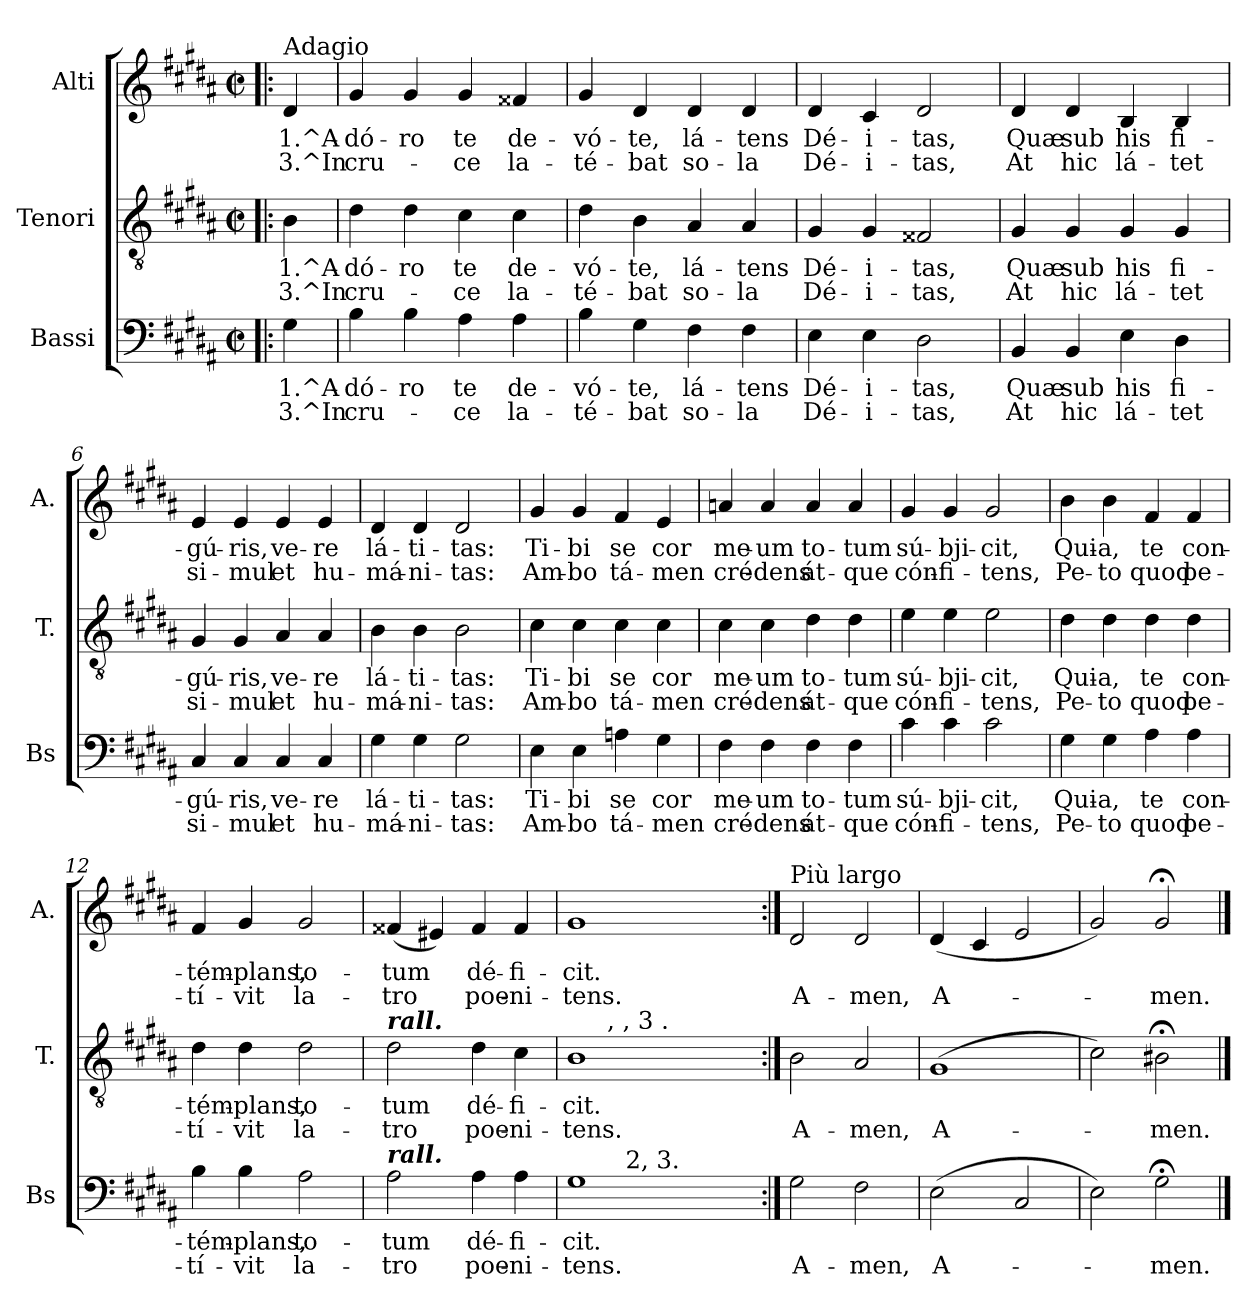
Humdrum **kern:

**kern	**text	**text	**kern	**text	**text	**kern	**text	**text
*part3	*part3	*part3	*part2	*part2	*part2	*part1	*part1	*part1
*staff3	*staff3	*staff3	*staff2	*staff2	*staff2	*staff1	*staff1	*staff1
*I"Bassi	*	*	*I"Tenori	*	*	*I"Alti	*	*
*I'Bs	*	*	*I'T.	*	*	*I'A.	*	*
*clefF4	*	*	*clefGv2	*	*	*clefG2	*	*
*k[f#c#g#d#a#]	*	*	*k[f#c#g#d#a#]	*	*	*k[f#c#g#d#a#]	*	*
*B:	*	*	*B:	*	*	*B:	*	*
*M2/2	*	*	*M2/2	*	*	*M2/2	*	*
*met(c|)	*	*	*met(c|)	*	*	*met(c|)	*	*
=1!|:	=1!|:	=1!|:	=1!|:	=1!|:	=1!|:	=1!|:	=1!|:	=1!|:
!	!	!	!	!	!	!LO:TX:a:t=Adagio	!	!
!	!LO:LY:b:rj	!LO:LY:b:rj	!	!LO:LY:b:rj	!LO:LY:b:rj	!	!LO:LY:b:rj	!LO:LY:b:rj
4G#\	1.^A-	3.^In	4B\	1.^A-	3.^In	4d#/	1.^A-	3.^In
=2	=2	=2	=2	=2	=2	=2	=2	=2
!	!LO:LY:b:rj	!LO:LY:b:rj	!	!LO:LY:b:rj	!LO:LY:b:rj	!	!LO:LY:b:rj	!LO:LY:b:rj
4B\	-dó-	cru-	4d#\	-dó-	cru-	4g#/	-dó-	cru-
!	!LO:LY:b:rj	!	!	!LO:LY:b:rj	!	!	!LO:LY:b:rj	!
4B\	-ro	.	4d#\	-ro	.	4g#/	-ro	.
!	!LO:LY:b:rj	!LO:LY:b:rj	!	!LO:LY:b:rj	!LO:LY:b:rj	!	!LO:LY:b:rj	!LO:LY:b:rj
4A#\	te	-ce	4c#\	te	-ce	4g#/	te	-ce
!	!LO:LY:b:rj	!LO:LY:b:rj	!	!LO:LY:b:rj	!LO:LY:b:rj	!	!LO:LY:b:rj	!LO:LY:b:rj
4A#\	de-	la-	4c#\	de-	la-	4f##X/	de-	la-
=3	=3	=3	=3	=3	=3	=3	=3	=3
!	!LO:LY:b:rj	!LO:LY:b:rj	!	!LO:LY:b:rj	!LO:LY:b:rj	!	!LO:LY:b:rj	!LO:LY:b:rj
4B\	-vó-	-té-	4d#\	-vó-	-té-	4g#/	-vó-	-té-
!	!LO:LY:b:rj	!LO:LY:b:rj	!	!LO:LY:b:rj	!LO:LY:b:rj	!	!LO:LY:b:rj	!LO:LY:b:rj
4G#\	-te,	-bat	4B\	-te,	-bat	4d#/	-te,	-bat
!	!LO:LY:b:rj	!LO:LY:b:rj	!	!LO:LY:b:rj	!LO:LY:b:rj	!	!LO:LY:b:rj	!LO:LY:b:rj
4F#\	lá-	so-	4A#/	lá-	so-	4d#/	lá-	so-
!	!LO:LY:b:rj	!LO:LY:b:rj	!	!LO:LY:b:rj	!LO:LY:b:rj	!	!LO:LY:b:rj	!LO:LY:b:rj
4F#\	-tens	-la	4A#/	-tens	-la	4d#/	-tens	-la
=4	=4	=4	=4	=4	=4	=4	=4	=4
!	!LO:LY:b:rj	!LO:LY:b:rj	!	!LO:LY:b:rj	!LO:LY:b:rj	!	!LO:LY:b:rj	!LO:LY:b:rj
4E\	Dé-	Dé-	4G#/	Dé-	Dé-	4d#/	Dé-	Dé-
!	!LO:LY:b:rj	!LO:LY:b:rj	!	!LO:LY:b:rj	!LO:LY:b:rj	!	!LO:LY:b:rj	!LO:LY:b:rj
4E\	-i-	-i-	4G#/	-i-	-i-	4c#/	-i-	-i-
!	!LO:LY:b:rj	!LO:LY:b:rj	!	!LO:LY:b:rj	!LO:LY:b:rj	!	!LO:LY:b:rj	!LO:LY:b:rj
2D#\	-tas,	-tas,	2F##X/	-tas,	-tas,	2d#/	-tas,	-tas,
!!LO:LB:g=z
=5	=5	=5	=5	=5	=5	=5	=5	=5
!	!LO:LY:b:rj	!LO:LY:b:rj	!	!LO:LY:b:rj	!LO:LY:b:rj	!	!LO:LY:b:rj	!LO:LY:b:rj
4BB/	Quæ	At	4G#/	Quæ	At	4d#/	Quæ	At
!	!LO:LY:b:rj	!LO:LY:b:rj	!	!LO:LY:b:rj	!LO:LY:b:rj	!	!LO:LY:b:rj	!LO:LY:b:rj
4BB/	sub	hic	4G#/	sub	hic	4d#/	sub	hic
!	!LO:LY:b:rj	!LO:LY:b:rj	!	!LO:LY:b:rj	!LO:LY:b:rj	!	!LO:LY:b:rj	!LO:LY:b:rj
4E\	his	lá-	4G#/	his	lá-	4B/	his	lá-
!	!LO:LY:b:rj	!LO:LY:b:rj	!	!LO:LY:b:rj	!LO:LY:b:rj	!	!LO:LY:b:rj	!LO:LY:b:rj
4D#\	fi-	-tet	4G#/	fi-	-tet	4B/	fi-	-tet
=6	=6	=6	=6	=6	=6	=6	=6	=6
!	!LO:LY:b:rj	!LO:LY:b:rj	!	!LO:LY:b:rj	!LO:LY:b:rj	!	!LO:LY:b:rj	!LO:LY:b:rj
4C#/	-gú-	si-	4G#/	-gú-	si-	4e/	-gú-	si-
!	!LO:LY:b:rj	!LO:LY:b:rj	!	!LO:LY:b:rj	!LO:LY:b:rj	!	!LO:LY:b:rj	!LO:LY:b:rj
4C#/	-ris,	-mul	4G#/	-ris,	-mul	4e/	-ris,	-mul
!	!LO:LY:b:rj	!LO:LY:b:rj	!	!LO:LY:b:rj	!LO:LY:b:rj	!	!LO:LY:b:rj	!LO:LY:b:rj
4C#/	ve-	et	4A#/	ve-	et	4e/	ve-	et
!	!LO:LY:b:rj	!LO:LY:b:rj	!	!LO:LY:b:rj	!LO:LY:b:rj	!	!LO:LY:b:rj	!LO:LY:b:rj
4C#/	-re	hu-	4A#/	-re	hu-	4e/	-re	hu-
=7	=7	=7	=7	=7	=7	=7	=7	=7
!	!LO:LY:b:rj	!LO:LY:b:rj	!	!LO:LY:b:rj	!LO:LY:b:rj	!	!LO:LY:b:rj	!LO:LY:b:rj
4G#\	lá-	-má-	4B\	lá-	-má-	4d#/	lá-	-má-
!	!LO:LY:b:rj	!LO:LY:b:rj	!	!LO:LY:b:rj	!LO:LY:b:rj	!	!LO:LY:b:rj	!LO:LY:b:rj
4G#\	-ti-	-ni-	4B\	-ti-	-ni-	4d#/	-ti-	-ni-
!	!LO:LY:b:rj	!LO:LY:b:rj	!	!LO:LY:b:rj	!LO:LY:b:rj	!	!LO:LY:b:rj	!LO:LY:b:rj
2G#\	-tas:	-tas:	2B\	-tas:	-tas:	2d#/	-tas:	-tas:
=8	=8	=8	=8	=8	=8	=8	=8	=8
!	!LO:LY:b:rj	!LO:LY:b:rj	!	!LO:LY:b:rj	!LO:LY:b:rj	!	!LO:LY:b:rj	!LO:LY:b:rj
4E\	Ti-	Am-	4c#\	Ti-	Am-	4g#/	Ti-	Am-
!	!LO:LY:b:rj	!LO:LY:b:rj	!	!LO:LY:b:rj	!LO:LY:b:rj	!	!LO:LY:b:rj	!LO:LY:b:rj
4E\	-bi	-bo	4c#\	-bi	-bo	4g#/	-bi	-bo
!	!LO:LY:b:rj	!LO:LY:b:rj	!	!LO:LY:b:rj	!LO:LY:b:rj	!	!LO:LY:b:rj	!LO:LY:b:rj
4An\	se	tá-	4c#\	se	tá-	4f#/	se	tá-
!	!LO:LY:b:rj	!LO:LY:b:rj	!	!LO:LY:b:rj	!LO:LY:b:rj	!	!LO:LY:b:rj	!LO:LY:b:rj
4G#\	cor	-men	4c#\	cor	-men	4e/	cor	-men
!!LO:LB:g=z
=9	=9	=9	=9	=9	=9	=9	=9	=9
!	!LO:LY:b:rj	!LO:LY:b:rj	!	!LO:LY:b:rj	!LO:LY:b:rj	!	!LO:LY:b:rj	!LO:LY:b:rj
4F#\	me-	cré-	4c#\	me-	cré-	4an/	me-	cré-
!	!LO:LY:b:rj	!LO:LY:b:rj	!	!LO:LY:b:rj	!LO:LY:b:rj	!	!LO:LY:b:rj	!LO:LY:b:rj
4F#\	-um	-dens	4c#\	-um	-dens	4a/	-um	-dens
!	!LO:LY:b:rj	!LO:LY:b:rj	!	!LO:LY:b:rj	!LO:LY:b:rj	!	!LO:LY:b:rj	!LO:LY:b:rj
4F#\	to-	át-	4d#\	to-	át-	4a/	to-	át-
!	!LO:LY:b:rj	!LO:LY:b:rj	!	!LO:LY:b:rj	!LO:LY:b:rj	!	!LO:LY:b:rj	!LO:LY:b:rj
4F#\	-tum	-que	4d#\	-tum	-que	4a/	-tum	-que
=10	=10	=10	=10	=10	=10	=10	=10	=10
!	!LO:LY:b:rj	!LO:LY:b:rj	!	!LO:LY:b:rj	!LO:LY:b:rj	!	!LO:LY:b:rj	!LO:LY:b:rj
4c#\	sú-	cón-	4e\	sú-	cón-	4g#/	sú-	cón-
!	!LO:LY:b:rj	!LO:LY:b:rj	!	!LO:LY:b:rj	!LO:LY:b:rj	!	!LO:LY:b:rj	!LO:LY:b:rj
4c#\	-bji-	-fi-	4e\	-bji-	-fi-	4g#/	-bji-	-fi-
!	!LO:LY:b:rj	!LO:LY:b:rj	!	!LO:LY:b:rj	!LO:LY:b:rj	!	!LO:LY:b:rj	!LO:LY:b:rj
2c#\	-cit,	-tens,	2e\	-cit,	-tens,	2g#/	-cit,	-tens,
=11	=11	=11	=11	=11	=11	=11	=11	=11
!	!LO:LY:b:rj	!LO:LY:b:rj	!	!LO:LY:b:rj	!LO:LY:b:rj	!	!LO:LY:b:rj	!LO:LY:b:rj
4G#\	Qui-	Pe-	4d#\	Qui-	Pe-	4b\	Qui-	Pe-
!	!LO:LY:b:rj	!LO:LY:b:rj	!	!LO:LY:b:rj	!LO:LY:b:rj	!	!LO:LY:b:rj	!LO:LY:b:rj
4G#\	-a,	-to	4d#\	-a,	-to	4b\	-a,	-to
!	!LO:LY:b:rj	!LO:LY:b:rj	!	!LO:LY:b:rj	!LO:LY:b:rj	!	!LO:LY:b:rj	!LO:LY:b:rj
4A#\	te	quod	4d#\	te	quod	4f#/	te	quod
!	!LO:LY:b:rj	!LO:LY:b:rj	!	!LO:LY:b:rj	!LO:LY:b:rj	!	!LO:LY:b:rj	!LO:LY:b:rj
4A#\	con-	pe-	4d#\	con-	pe-	4f#/	con-	pe-
=12	=12	=12	=12	=12	=12	=12	=12	=12
!	!LO:LY:b:rj	!LO:LY:b:rj	!	!LO:LY:b:rj	!LO:LY:b:rj	!	!LO:LY:b:rj	!LO:LY:b:rj
4B\	-tém-	-tí-	4d#\	-tém-	-tí-	4f#/	-tém-	-tí-
!	!LO:LY:b:rj	!LO:LY:b:rj	!	!LO:LY:b:rj	!LO:LY:b:rj	!	!LO:LY:b:rj	!LO:LY:b:rj
4B\	-plans,	-vit	4d#\	-plans,	-vit	4g#/	-plans,	-vit
!	!LO:LY:b:rj	!LO:LY:b:rj	!	!LO:LY:b:rj	!LO:LY:b:rj	!	!LO:LY:b:rj	!LO:LY:b:rj
2A#\	to-	la-	2d#\	to-	la-	2g#/	to-	la-
!!LO:PB:g=z
=13	=13	=13	=13	=13	=13	=13	=13	=13
!	!	!	!LO:TX:a:Bi:t=rall.	!	!	!	!	!
!LO:TX:a:Bi:t=rall.	!	!	!	!	!	!	!	!
!	!LO:LY:b:rj	!LO:LY:b:rj	!	!LO:LY:b:rj	!LO:LY:b:rj	!	!LO:LY:b:rj	!LO:LY:b:rj
2A#\	-tum	-tro	2d#\	-tum	-tro	(<4f##X/	-tum	-tro
.	.	.	.	.	.	4e#X/)	.	.
!	!LO:LY:b:rj	!LO:LY:b:rj	!	!LO:LY:b:rj	!LO:LY:b:rj	!	!LO:LY:b:rj	!LO:LY:b:rj
4A#\	dé-	poe-	4d#\	dé-	poe-	4f##/	dé-	poe-
!	!LO:LY:b:rj	!LO:LY:b:rj	!	!LO:LY:b:rj	!LO:LY:b:rj	!	!LO:LY:b:rj	!LO:LY:b:rj
4A#\	-fi-	-ni-	4c#\	-fi-	-ni-	4f##/	-fi-	-ni-
=14	=14	=14	=14	=14	=14	=14	=14	=14
!	!LO:LY:b:rj	!LO:LY:b:rj	!	!LO:LY:b:rj	!LO:LY:b:rj	!	!LO:LY:b:rj	!LO:LY:b:rj
*^	*	*	*^	*	*	*	*	*
1G#	8..ryy	-cit.	-tens.	1B	8ryy	-cit.	-tens.	1g#	-cit.	-tens.
.	.	.	.	.	32ryy	.	.	.	.	.
!	!	!	!	!	!LO:TX:a:t=, , 3 .	!	!	!	!	!
.	.	.	.	.	2ryy	.	.	.	.	.
!	!LO:TX:a:t=2, 3.	!	!	!	!	!	!	!	!	!
.	2ryy	.	.	.	.	.	.	.	.	.
.	.	.	.	.	4ryy	.	.	.	.	.
.	4ryy	.	.	.	.	.	.	.	.	.
.	.	.	.	.	16.ryy	.	.	.	.	.
.	32ryy	.	.	.	.	.	.	.	.	.
=15:|!	=15:|!	=15:|!	=15:|!	=15:|!	=15:|!	=15:|!	=15:|!	=15:|!	=15:|!	=15:|!
!	!	!	!	!	!	!	!	!LO:TX:a:t=Più largo	!	!
!	!	!	!LO:LY:b:rj	!	!	!	!LO:LY:b:rj	!	!	!LO:LY:b:rj
*v	*v	*	*	*	*	*	*	*	*	*
*	*	*	*v	*v	*	*	*	*	*
2G#\	.	A-	2B\	.	A-	2d#/	.	A-
!	!	!LO:LY:b:rj	!	!	!LO:LY:b:rj	!	!	!LO:LY:b:rj
2F#\	.	-men,	2A#/	.	-men,	2d#/	.	-men,
=16	=16	=16	=16	=16	=16	=16	=16	=16
!	!	!LO:LY:b:rj	!	!	!LO:LY:b:rj	!	!	!LO:LY:b:rj
(>2E\	.	A-	(>1G#	.	A-	(<4d#/	.	A-
.	.	.	.	.	.	4c#/	.	.
2C#/	.	.	.	.	.	2e/	.	.
=17	=17	=17	=17	=17	=17	=17	=17	=17
2E\)	.	.	2c#\)	.	.	2g#/)	.	.
!	!	!LO:LY:b:rj	!	!	!LO:LY:b:rj	!	!	!LO:LY:b:rj
2G#;<\	.	-men.	2B#X;<\	.	-men.	2g#;</	.	-men.
==	==	==	==	==	==	==	==	==
*-	*-	*-	*-	*-	*-	*-	*-	*-
